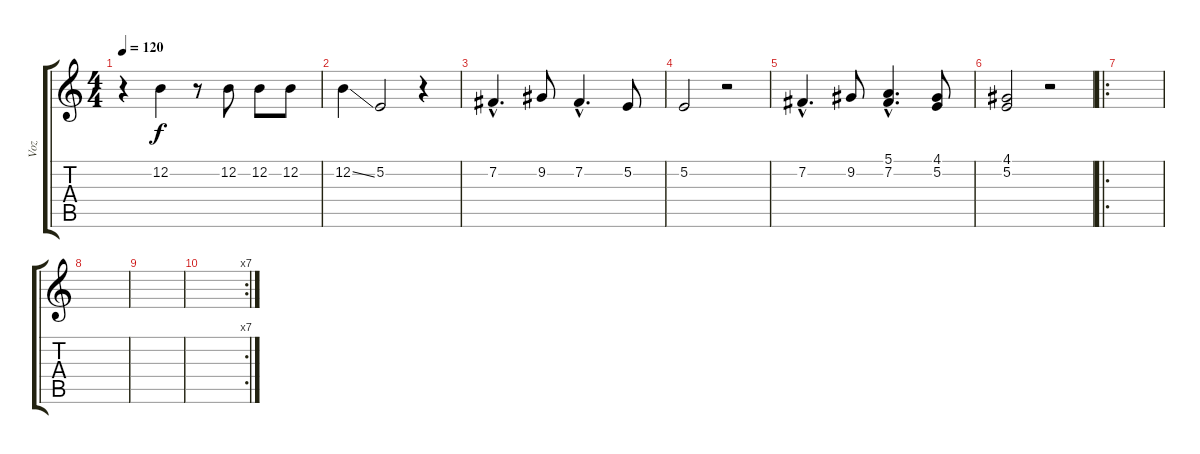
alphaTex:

\track ("Voz" "Voz") {instrument trumpet}
\staff {score tabs}
\tuning (E4 B3 G3 D3 A2 E2) {hide}
\ts (4 4)
\tempo 120
\clef g2
\ks c
r.4{dy f} 12.2.4 r.8 12.2.8 12.2.8 12.2.8 |
12.2{ss}.4 5.2.2 r.4 |
7.2{hac}.4{d} 9.2.8 7.2{hac}.4{d} 5.2.8 |
5.2.2 r.2 |
7.2{hac}.4{d} 9.2.8 (5.1{hac} 7.2{hac}).4{d} (4.1 5.2).8 |
(4.1 5.2).2 r.2 |
\ro
|
|
|
\rc 7
